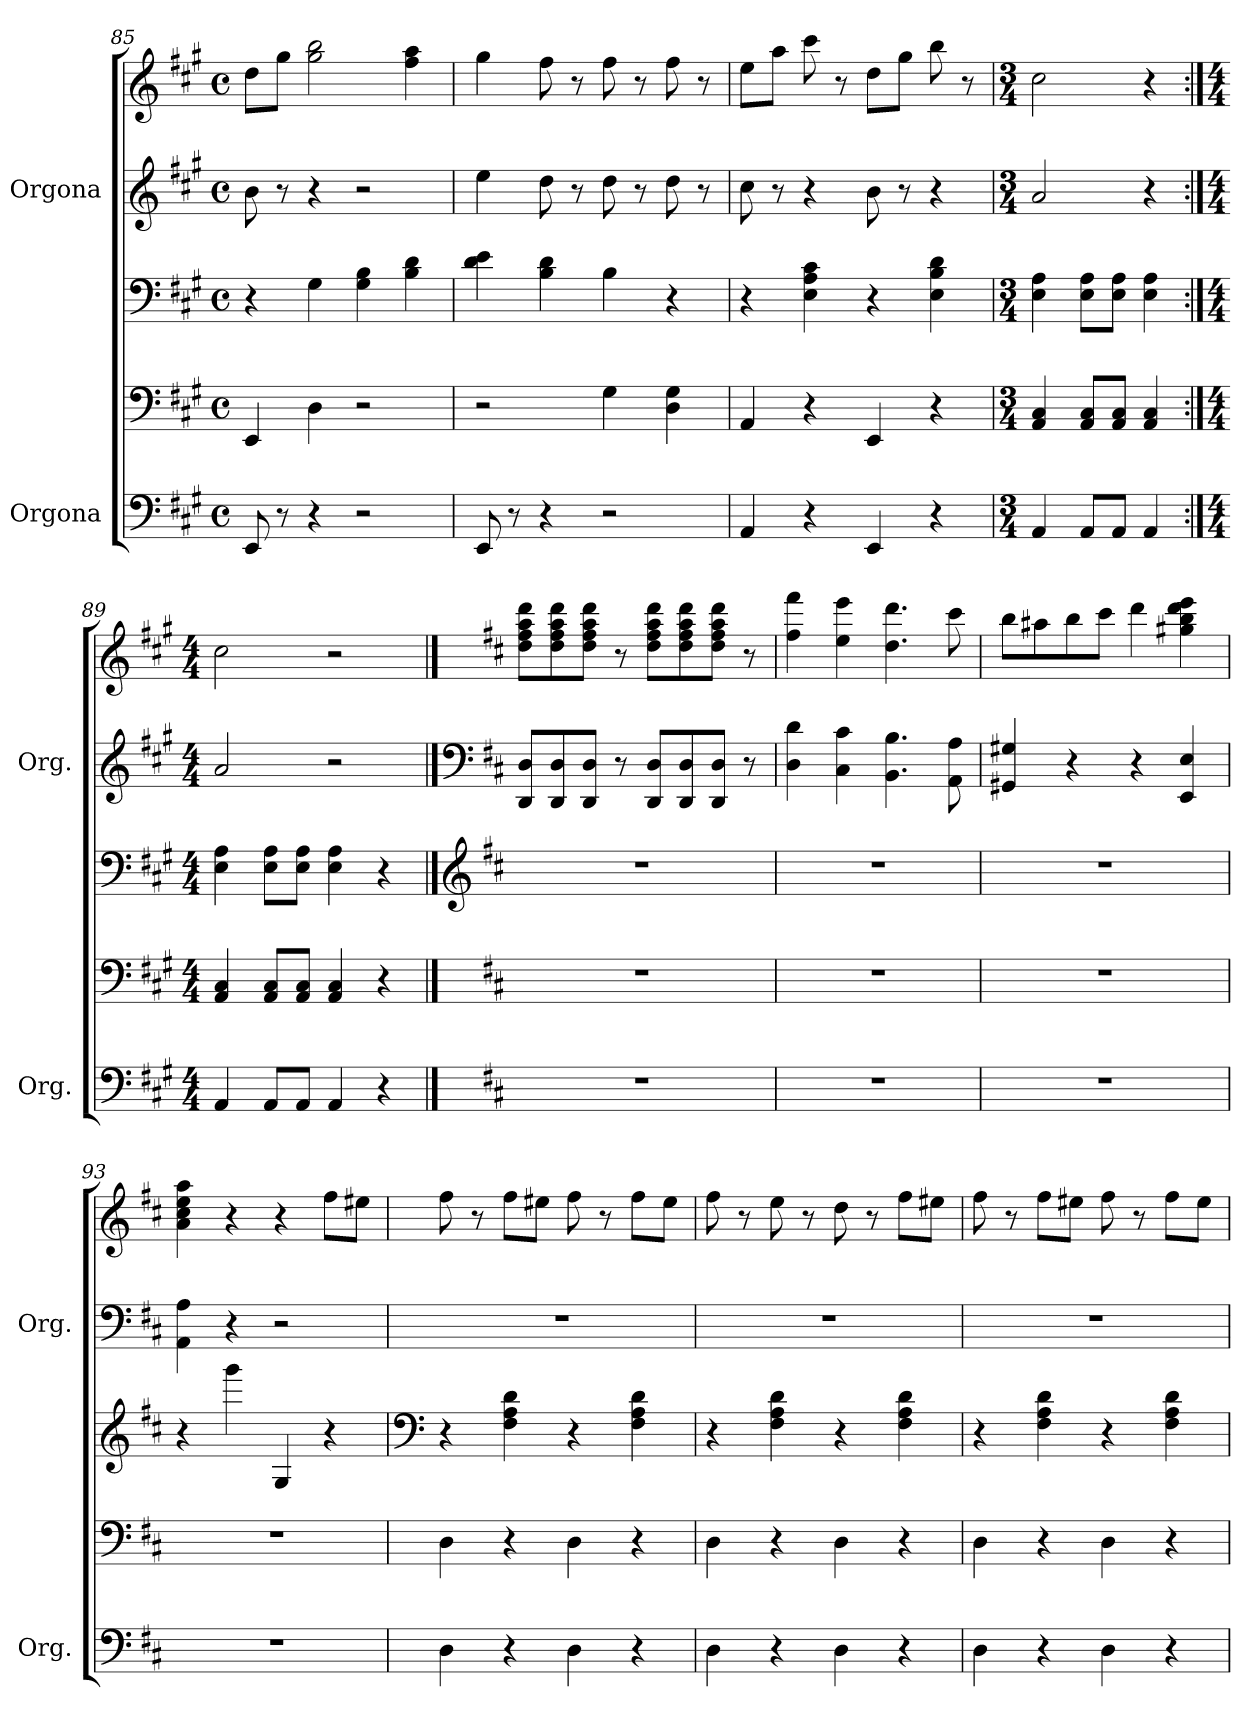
**kern	**kern	**kern	**kern	**kern
*part2	*part2	*part2	*part1	*part1
*staff5	*staff4	*staff3	*staff2	*staff1
*I"Orgona	*	*	*I"Orgona	*
*I'Org.	*	*	*I'Org.	*
!!LO:PB:g=z
*clefF4	*clefF4	*clefF4	*clefG2	*clefG2
*k[f#c#g#]	*k[f#c#g#]	*k[f#c#g#]	*k[f#c#g#]	*k[f#c#g#]
*M4/4	*M4/4	*M4/4	*M4/4	*M4/4
*met(c)	*met(c)	*met(c)	*met(c)	*met(c)
=85	=85	=85	=85	=85
8EE/	4EE/	4r	8b\	8dd\L
8r	.	.	8r	8gg#\J
4r	4D\	4G#\	4r	2gg#\ 2bb\
2r	2r	4G#\ 4B\	2r	.
.	.	4B\ 4d\	.	4ff#\ 4aa\
=86	=86	=86	=86	=86
8EE/	2r	4d\ 4e\	4ee\	4gg#\
8r	.	.	.	.
4r	.	4B\ 4d\	8dd\	8ff#\
.	.	.	8r	8r
2r	4G#\	4B\	8dd\	8ff#\
.	.	.	8r	8r
.	4D\ 4G#\	4r	8dd\	8ff#\
.	.	.	8r	8r
=87	=87	=87	=87	=87
4AA/	4AA/	4r	8cc#\	8ee\L
.	.	.	8r	8aa\J
4r	4r	4E\ 4A\ 4c#\	4r	8ccc#\
.	.	.	.	8r
4EE/	4EE/	4r	8b\	8dd\L
.	.	.	8r	8gg#\J
4r	4r	4E\ 4B\ 4d\	4r	8bb\
.	.	.	.	8r
=88	=88	=88	=88	=88
*M3/4	*M3/4	*M3/4	*M3/4	*M3/4
4AA/	4AA/ 4C#/	4E\ 4A\	2a/	2cc#\
8AA/L	8AA/ 8C#/L	8E\ 8A\L	.	.
8AA/J	8AA/ 8C#/J	8E\ 8A\J	.	.
4AA/	4AA/ 4C#/	4E\ 4A\	4r	4r
=89:|!	=89:|!	=89:|!	=89:|!	=89:|!
*M4/4	*M4/4	*M4/4	*M4/4	*M4/4
4AA/	4AA/ 4C#/	4E\ 4A\	2a/	2cc#\
8AA/L	8AA/ 8C#/L	8E\ 8A\L	.	.
8AA/J	8AA/ 8C#/J	8E\ 8A\J	.	.
4AA/	4AA/ 4C#/	4E\ 4A\	2r	2r
4r	4r	4r	.	.
!!LO:LB:g=z
==90	==90	==90	==90	==90
*	*	*clefG2	*clefF4	*
*k[f#c#]	*k[f#c#]	*k[f#c#]	*k[f#c#]	*k[f#c#]
1r	1r	1r	8DD/ 8D/L	8dd\ 8ff#\ 8aa\ 8ddd\L
.	.	.	8DD/ 8D/	8dd\ 8ff#\ 8aa\ 8ddd\
.	.	.	8DD/ 8D/J	8dd\ 8ff#\ 8aa\ 8ddd\J
.	.	.	8r	8r
.	.	.	8DD/ 8D/L	8dd\ 8ff#\ 8aa\ 8ddd\L
.	.	.	8DD/ 8D/	8dd\ 8ff#\ 8aa\ 8ddd\
.	.	.	8DD/ 8D/J	8dd\ 8ff#\ 8aa\ 8ddd\J
.	.	.	8r	8r
=91	=91	=91	=91	=91
1r	1r	1r	4D\ 4d\	4ff#\ 4fff#\
.	.	.	4C#\ 4c#\	4ee\ 4eee\
.	.	.	4.BB\ 4.B\	4.dd\ 4.ddd\
.	.	.	8AA\ 8A\	8ccc#\
=92	=92	=92	=92	=92
1r	1r	1r	4GG#X/ 4G#X/	8bb\L
.	.	.	.	8aa#X\
.	.	.	4r	8bb\
.	.	.	.	8ccc#\J
.	.	.	4r	4ddd\
.	.	.	4EE/ 4E/	4gg#X\ 4bb\ 4ddd\ 4eee\
=93	=93	=93	=93	=93
1r	1r	4r	4AA\ 4A\	4a\ 4cc#\ 4ee\ 4aa\
.	.	4ggg\	4r	4r
.	.	4G/	2r	4r
.	.	4r	.	8ff#\L
.	.	.	.	8ee#X\J
=94	=94	=94	=94	=94
*	*	*clefF4	*	*
4D\	4D\	4r	1r	8ff#\
.	.	.	.	8r
4r	4r	4F#\ 4A\ 4d\	.	8ff#\L
.	.	.	.	8ee#X\J
4D\	4D\	4r	.	8ff#\
.	.	.	.	8r
4r	4r	4F#\ 4A\ 4d\	.	8ff#\L
.	.	.	.	8ee#\J
!!LO:PB:g=z
=95	=95	=95	=95	=95
4D\	4D\	4r	1r	8ff#\
.	.	.	.	8r
4r	4r	4F#\ 4A\ 4d\	.	8ee\
.	.	.	.	8r
4D\	4D\	4r	.	8dd\
.	.	.	.	8r
4r	4r	4F#\ 4A\ 4d\	.	8ff#\L
.	.	.	.	8ee#X\J
=96	=96	=96	=96	=96
4D\	4D\	4r	1r	8ff#\
.	.	.	.	8r
4r	4r	4F#\ 4A\ 4d\	.	8ff#\L
.	.	.	.	8ee#X\J
4D\	4D\	4r	.	8ff#\
.	.	.	.	8r
4r	4r	4F#\ 4A\ 4d\	.	8ff#\L
.	.	.	.	8ee#\J
=	=	=	=	=
*-	*-	*-	*-	*-
